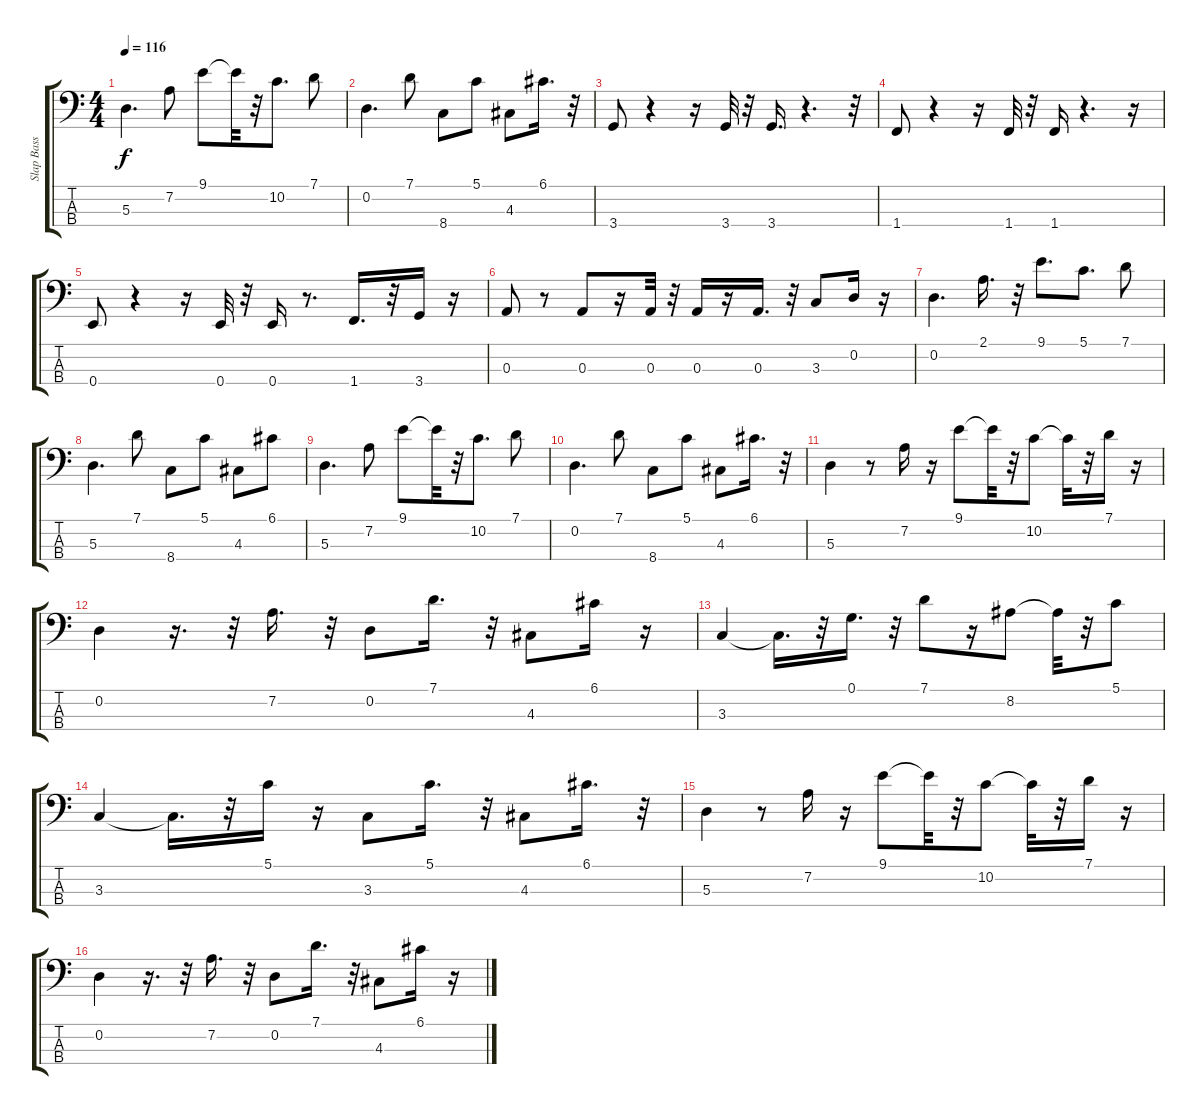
\track ("Slap Bass 2" "Slap Bass ") {instrument slapbass2}
\staff {score tabs}
\tuning (G2 D2 A1 E1) {hide}
\ts (4 4)
\tempo 116
\clef f4
\ks c
5.3.4{d dy f} 7.2.8 9.1.8 9.1{t}.32 r.32 10.2.8{d} 7.1.8 |
0.2.4{d} 7.1.8 8.4.8 5.1.8 4.3.8 6.1.16{d} r.32 |
3.4.8 r.4 r.16 3.4.32 r.32 3.4.16{d} r.4{d} r.32 |
1.4.8 r.4 r.16 1.4.32 r.32 1.4.16 r.4{d} r.16 |
0.4.8 r.4 r.16 0.4.32 r.32 0.4.16 r.8{d} 1.4.16{d} r.32 3.4.16 r.16 |
0.3.8 r.8 0.3.8 r.16 0.3.32 r.32 0.3.16 r.16 0.3.16{d} r.32 3.3.8 0.2.16 r.16 |
0.2.4{d} 2.1.16{d} r.32 9.1.8{d} 5.1.8{d} 7.1.8 |
5.3.4{d} 7.1.8 8.4.8 5.1.8 4.3.8 6.1.8 |
5.3.4{d} 7.2.8 9.1.8 9.1{t}.32 r.32 10.2.8{d} 7.1.8 |
0.2.4{d} 7.1.8 8.4.8 5.1.8 4.3.8 6.1.16{d} r.32 |
5.3.4 r.8 7.2.16 r.16 9.1.8 9.1{t}.32 r.32 10.2.8 10.2{t}.32 r.32 7.1.16 r.16 |
0.2.4 r.16{d} r.32 7.2.16{d} r.32 0.2.8 7.1.16{d} r.32 4.3.8 6.1.16 r.16 |
3.3.4 3.3{t}.16{d} r.32 0.1.16{d} r.32 7.1.8 r.16 8.2.8 8.2{t}.32 r.32 5.1.8 |
3.3.4 3.3{t}.16{d} r.32 5.1.16 r.16 3.3.8 5.1.16{d} r.32 4.3.8 6.1.16{d} r.32 |
5.3.4 r.8 7.2.16 r.16 9.1.8 9.1{t}.32 r.32 10.2.8 10.2{t}.32 r.32 7.1.16 r.16 |
0.2.4 r.16{d} r.32 7.2.16{d} r.32 0.2.8 7.1.16{d} r.32 4.3.8 6.1.16 r.16
